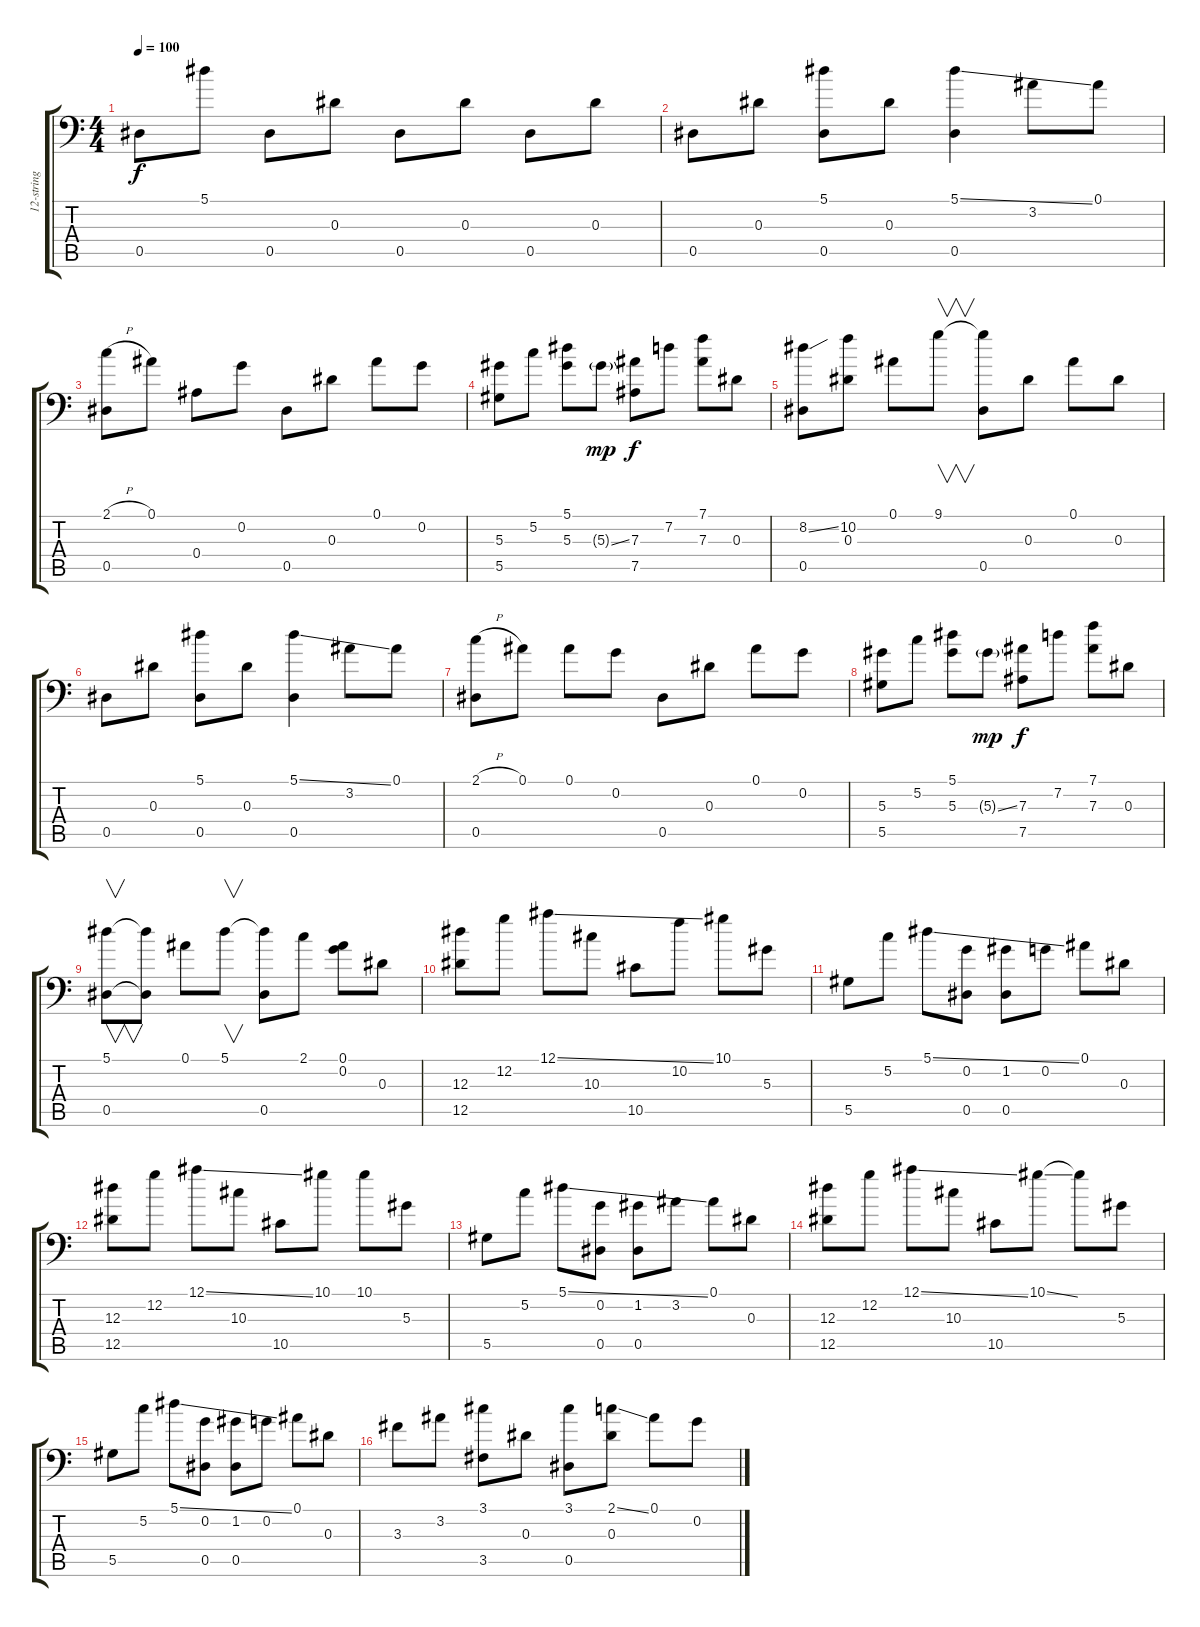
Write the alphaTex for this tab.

\track ("12-string guitar" "12-string ") {instrument acousticguitarsteel}
\staff {score tabs}
\tuning (Bb3 G3 Eb3 Bb2 Eb2 Bb1) {hide}
\ts (4 4)
\tempo 100
\clef f4
\ks c
0.5.8{dy f instrument acousticguitarsteel} 5.1.8 0.5.8 0.3.8 0.5.8 0.3.8 0.5.8 0.3.8 |
0.5.8 0.3.8 (5.1 0.5).8 0.3.8 (5.1{ss} 0.5).4 3.2.8 0.1.8 |
(2.1{h} 0.5).8 0.1.8 0.4.8 0.2.8 0.5.8 0.3.8 0.1.8 0.2.8 |
(5.3 5.5).8 5.2.8 (5.1 5.3).8 5.3{ss g}.8{dy mp} (7.3 7.5).8{dy f} 7.2.8 (7.1 7.3).8 0.3.8 |
(8.2{ss} 0.5).8 (10.2 0.3).8 0.1.8 9.1.8{v} (9.1{t} 0.5).8 0.3.8 0.1.8 0.3.8 |
0.5.8 0.3.8 (5.1 0.5).8 0.3.8 (5.1{ss} 0.5).4 3.2.8 0.1.8 |
(2.1{h} 0.5).8 0.1.8 0.1.8 0.2.8 0.5.8 0.3.8 0.1.8 0.2.8 |
(5.3 5.5).8 5.2.8 (5.1 5.3).8 5.3{ss g}.8{dy mp} (7.3 7.5).8{dy f} 7.2.8 (7.1 7.3).8 0.3.8 |
(5.1 0.5).8{v} (5.1{t} 0.5{t}).8 0.1.8 5.1.8{v} (5.1{t} 0.5).8 2.1.8 (0.1 0.2).8 0.3.8 |
(12.3 12.5).8 12.2.8 12.1{ss}.8 10.3.8 10.5.8 10.2.8 10.1.8 5.3.8 |
5.5.8 5.2.8 5.1{ss}.8 (0.2 0.5).8 (1.2 0.5).8 0.2.8 0.1.8 0.3.8 |
(12.3 12.5).8 12.2.8 12.1{ss}.8 10.3.8 10.5.8 10.1.8 10.1.8 5.3.8 |
5.5.8 5.2.8 5.1{ss}.8 (0.2 0.5).8 (1.2 0.5).8 3.2.8 0.1.8 0.3.8 |
(12.3 12.5).8 12.2.8 12.1{ss}.8 10.3.8 10.5.8 10.1{ss}.8 10.1{t}.8 5.3.8 |
5.5.8 5.2.8 5.1{ss}.8 (0.2 0.5).8 (1.2 0.5).8 0.2.8 0.1.8 0.3.8 |
3.3.8 3.2.8 (3.1 3.5).8 0.3.8 (3.1 0.5).8 (2.1{ss} 0.3).8 0.1.8 0.2.8
